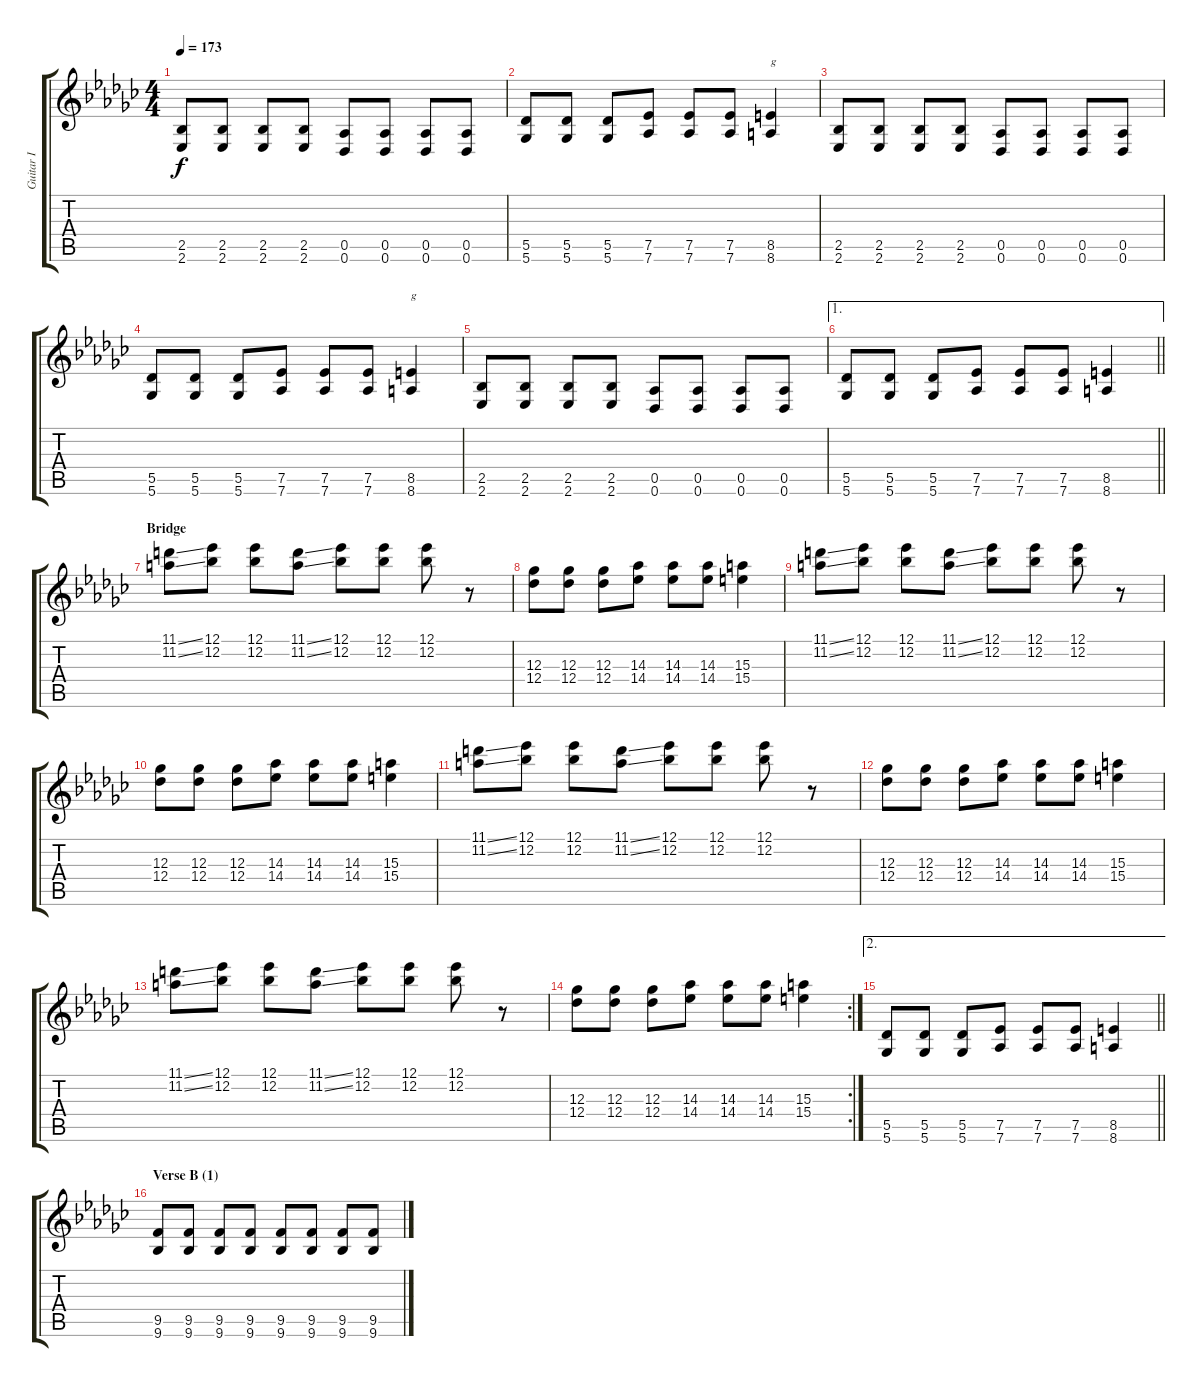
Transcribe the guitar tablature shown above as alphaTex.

\track ("Guitar I" "Guitar I") {instrument distortionguitar}
\staff {score tabs}
\tuning (Eb4 Bb3 Gb3 Db3 Ab2 Db2) {hide}
\ts (4 4)
\tempo 173
\clef g2
\ks ebminor
(2.5 2.6).8{dy f} (2.5 2.6).8 (2.5 2.6).8 (2.5 2.6).8 (0.5 0.6).8 (0.5 0.6).8 (0.5 0.6).8 (0.5 0.6).8 |
(5.5 5.6).8 (5.5 5.6).8 (5.5 5.6).8 (7.5 7.6).8 (7.5 7.6).8 (7.5 7.6).8 (8.5 8.6).4{txt "g"} |
(2.5 2.6).8 (2.5 2.6).8 (2.5 2.6).8 (2.5 2.6).8 (0.5 0.6).8 (0.5 0.6).8 (0.5 0.6).8 (0.5 0.6).8 |
(5.5 5.6).8 (5.5 5.6).8 (5.5 5.6).8 (7.5 7.6).8 (7.5 7.6).8 (7.5 7.6).8 (8.5 8.6).4{txt "g"} |
(2.5 2.6).8 (2.5 2.6).8 (2.5 2.6).8 (2.5 2.6).8 (0.5 0.6).8 (0.5 0.6).8 (0.5 0.6).8 (0.5 0.6).8 |
\ae 1
\barLineRight lightlight
(5.5 5.6).8 (5.5 5.6).8 (5.5 5.6).8 (7.5 7.6).8 (7.5 7.6).8 (7.5 7.6).8 (8.5 8.6).4 |
\section ("" "Bridge")
(11.1{ss} 11.2{ss}).8 (12.1 12.2).8 (12.1 12.2).8 (11.1{ss} 11.2{ss}).8 (12.1 12.2).8 (12.1 12.2).8 (12.1 12.2).8 r.8 |
(12.3 12.4).8 (12.3 12.4).8 (12.3 12.4).8 (14.3 14.4).8 (14.3 14.4).8 (14.3 14.4).8 (15.3 15.4).4 |
(11.1{ss} 11.2{ss}).8 (12.1 12.2).8 (12.1 12.2).8 (11.1{ss} 11.2{ss}).8 (12.1 12.2).8 (12.1 12.2).8 (12.1 12.2).8 r.8 |
(12.3 12.4).8 (12.3 12.4).8 (12.3 12.4).8 (14.3 14.4).8 (14.3 14.4).8 (14.3 14.4).8 (15.3 15.4).4 |
(11.1{ss} 11.2{ss}).8 (12.1 12.2).8 (12.1 12.2).8 (11.1{ss} 11.2{ss}).8 (12.1 12.2).8 (12.1 12.2).8 (12.1 12.2).8 r.8 |
(12.3 12.4).8 (12.3 12.4).8 (12.3 12.4).8 (14.3 14.4).8 (14.3 14.4).8 (14.3 14.4).8 (15.3 15.4).4 |
(11.1{ss} 11.2{ss}).8 (12.1 12.2).8 (12.1 12.2).8 (11.1{ss} 11.2{ss}).8 (12.1 12.2).8 (12.1 12.2).8 (12.1 12.2).8 r.8 |
\rc 2
(12.3 12.4).8 (12.3 12.4).8 (12.3 12.4).8 (14.3 14.4).8 (14.3 14.4).8 (14.3 14.4).8 (15.3 15.4).4 |
\ae 2
\barLineRight lightlight
(5.5 5.6).8 (5.5 5.6).8 (5.5 5.6).8 (7.5 7.6).8 (7.5 7.6).8 (7.5 7.6).8 (8.5 8.6).4 |
\section ("" "Verse B (1)")
(9.5 9.6).8 (9.5 9.6).8 (9.5 9.6).8 (9.5 9.6).8 (9.5 9.6).8 (9.5 9.6).8 (9.5 9.6).8 (9.5 9.6).8
